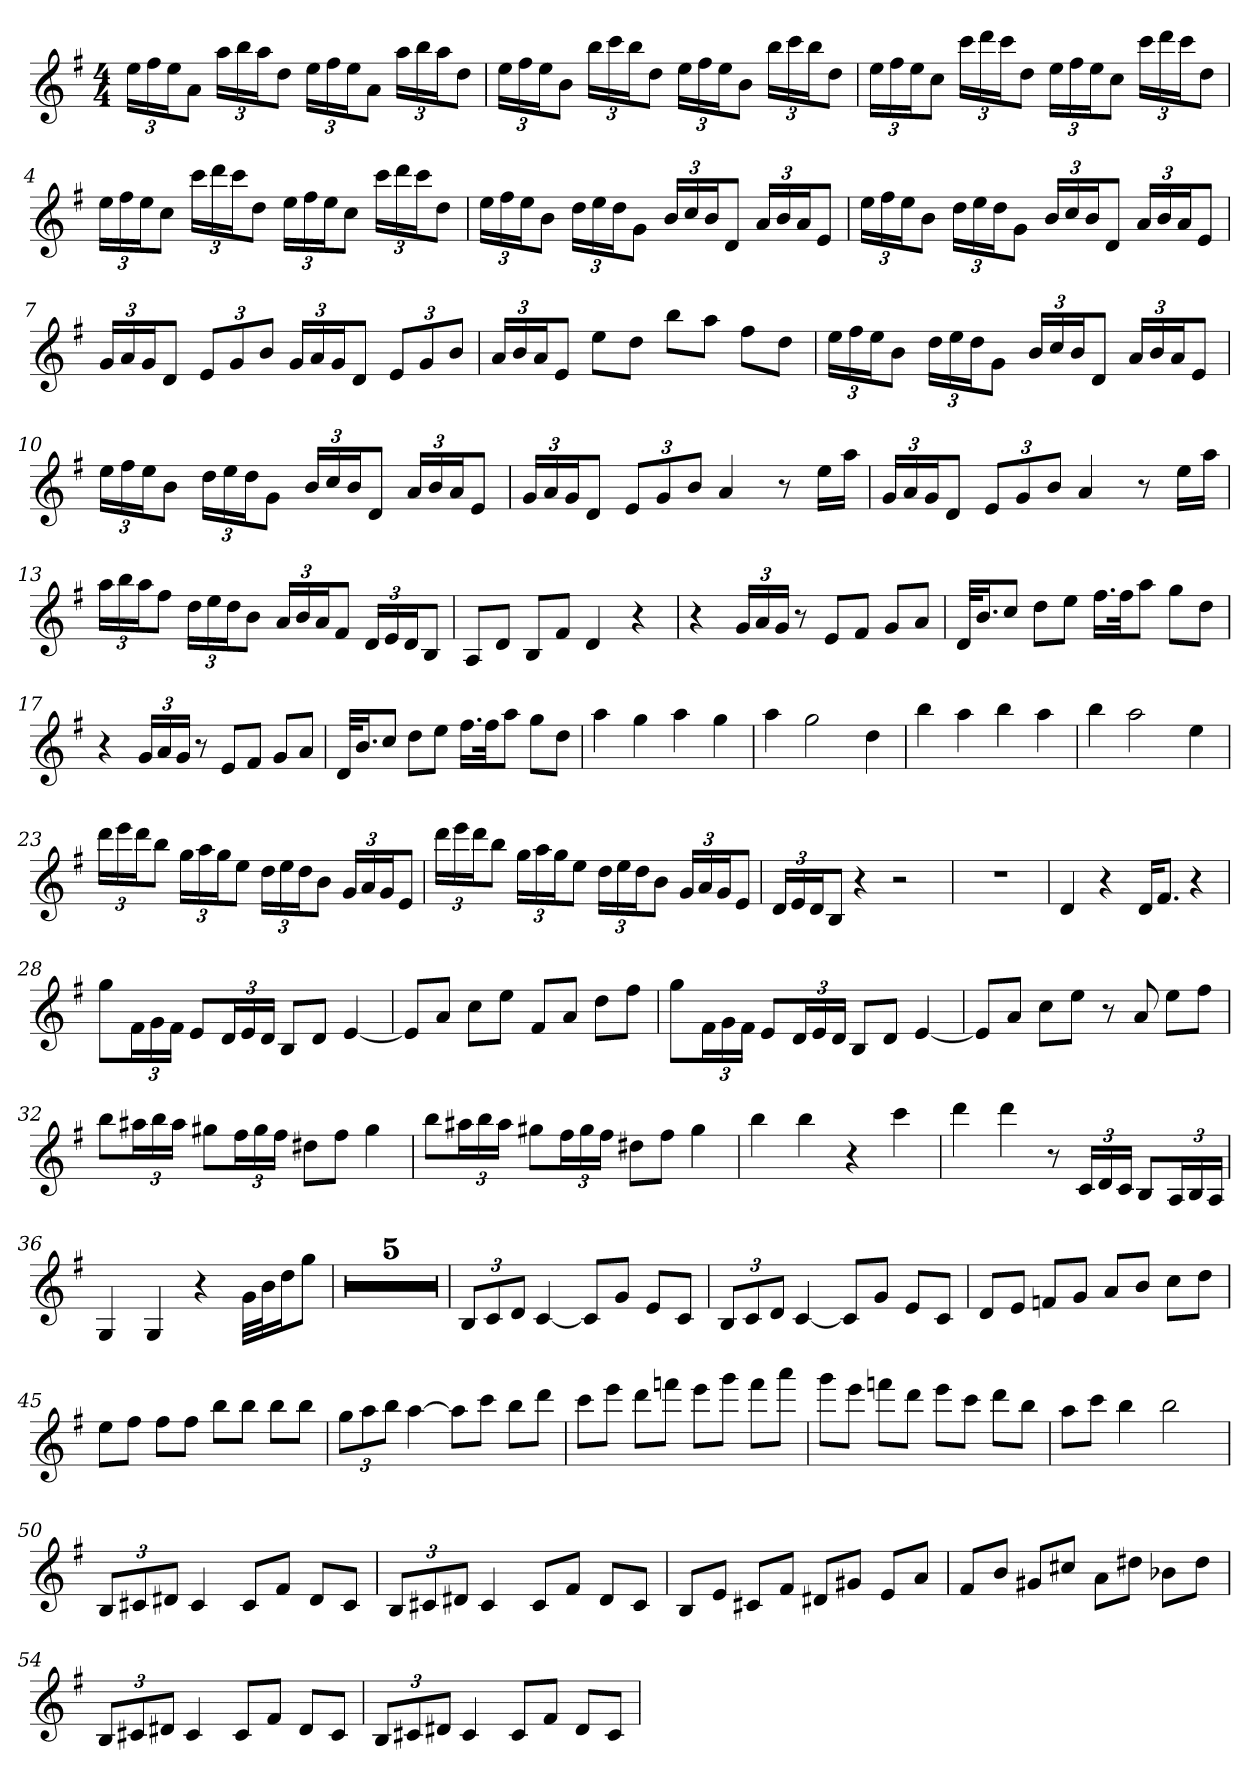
**kern
*part1
*staff1
*clefG2
*k[f#]
*e:
*M4/4
=1
24ee\LL
24ff#\
24ee\J
8a\J
24aa\LL
24bb\
24aa\J
8dd\J
24ee\LL
24ff#\
24ee\J
8a\J
24aa\LL
24bb\
24aa\J
8dd\J
=2
24ee\LL
24ff#\
24ee\J
8b\J
24bb\LL
24ccc\
24bb\J
8dd\J
24ee\LL
24ff#\
24ee\J
8b\J
24bb\LL
24ccc\
24bb\J
8dd\J
=3
24ee\LL
24ff#\
24ee\J
8cc\J
24ccc\LL
24ddd\
24ccc\J
8dd\J
24ee\LL
24ff#\
24ee\J
8cc\J
24ccc\LL
24ddd\
24ccc\J
8dd\J
=4
24ee\LL
24ff#\
24ee\J
8cc\J
24ccc\LL
24ddd\
24ccc\J
8dd\J
24ee\LL
24ff#\
24ee\J
8cc\J
24ccc\LL
24ddd\
24ccc\J
8dd\J
=5
24ee\LL
24ff#\
24ee\J
8b\J
24dd\LL
24ee\
24dd\J
8g\J
24b/LL
24cc/
24b/J
8d/J
24a/LL
24b/
24a/J
8e/J
=6
24ee\LL
24ff#\
24ee\J
8b\J
24dd\LL
24ee\
24dd\J
8g\J
24b/LL
24cc/
24b/J
8d/J
24a/LL
24b/
24a/J
8e/J
=7
24g/LL
24a/
24g/J
8d/J
12e/L
12g/
12b/J
24g/LL
24a/
24g/J
8d/J
12e/L
12g/
12b/J
=8
24a/LL
24b/
24a/J
8e/J
8ee\L
8dd\J
8bb\L
8aa\J
8ff#\L
8dd\J
=9
24ee\LL
24ff#\
24ee\J
8b\J
24dd\LL
24ee\
24dd\J
8g\J
24b/LL
24cc/
24b/J
8d/J
24a/LL
24b/
24a/J
8e/J
=10
24ee\LL
24ff#\
24ee\J
8b\J
24dd\LL
24ee\
24dd\J
8g\J
24b/LL
24cc/
24b/J
8d/J
24a/LL
24b/
24a/J
8e/J
=11
24g/LL
24a/
24g/J
8d/J
12e/L
12g/
12b/J
4a
8r
16ee\LL
16aa\JJ
=12
24g/LL
24a/
24g/J
8d/J
12e/L
12g/
12b/J
4a
8r
16ee\LL
16aa\JJ
=13
24aa\LL
24bb\
24aa\J
8ff#\J
24dd\LL
24ee\
24dd\J
8b\J
24a/LL
24b/
24a/J
8f#/J
24d/LL
24e/
24d/J
8B/J
=14
8A/L
8d/J
8B/L
8f#/J
4d
4r
=15
4r
24g/LL
24a/
24g/JJ
8r
8e/L
8f#/J
8g/L
8a/J
=16
32d/KLL
16.b/J
8cc/J
8dd\L
8ee\J
16.ff#\LL
32ff#\Jk
8aa\J
8gg\L
8dd\J
=17
4r
24g/LL
24a/
24g/JJ
8r
8e/L
8f#/J
8g/L
8a/J
=18
32d/KLL
16.b/J
8cc/J
8dd\L
8ee\J
16.ff#\LL
32ff#\Jk
8aa\J
8gg\L
8dd\J
=19
4aa
4gg
4aa
4gg
=20
4aa
2gg
4dd
=21
4bb
4aa
4bb
4aa
=22
4bb
2aa
4ee
=23
24ddd\LL
24eee\
24ddd\J
8bb\J
24gg\LL
24aa\
24gg\J
8ee\J
24dd\LL
24ee\
24dd\J
8b\J
24g/LL
24a/
24g/J
8e/J
=24
24ddd\LL
24eee\
24ddd\J
8bb\J
24gg\LL
24aa\
24gg\J
8ee\J
24dd\LL
24ee\
24dd\J
8b\J
24g/LL
24a/
24g/J
8e/J
=25
24d/LL
24e/
24d/J
8B/J
4r
2r
=26
1r
=27
4d
4r
16d/KL
8.f#/J
4r
=28
8gg\L
24f#\L
24g\
24f#\JJ
8e/L
24d/L
24e/
24d/JJ
8B/L
8d/J
[4e
=29
8e/L]
8a/J
8cc\L
8ee\J
8f#/L
8a/J
8dd\L
8ff#\J
=30
8gg\L
24f#\L
24g\
24f#\JJ
8e/L
24d/L
24e/
24d/JJ
8B/L
8d/J
[4e
=31
8e/L]
8a/J
8cc\L
8ee\J
8r
8a
8ee\L
8ff#\J
=32
8bb\L
24aa#X\L
24bb\
24aa#\JJ
8gg#X\L
24ff#\L
24gg#\
24ff#\JJ
8dd#X\L
8ff#\J
4gg#
=33
8bb\L
24aa#X\L
24bb\
24aa#\JJ
8gg#X\L
24ff#\L
24gg#\
24ff#\JJ
8dd#X\L
8ff#\J
4gg#
=34
4bb
4bb
4r
4ccc
=35
4ddd
4ddd
8r
24c/LL
24d/
24c/JJ
8B/L
24A/L
24B/
24A/JJ
=36
4G
4G
4r
32g\LLL
32b\J
16dd\J
8gg\J
=37
1r
=38
1r
=39
1r
=40
1r
=41
1r
=42
12B/L
12c/
12d/J
[4c
8c/L]
8g/J
8e/L
8c/J
=43
12B/L
12c/
12d/J
[4c
8c/L]
8g/J
8e/L
8c/J
=44
8d/L
8e/J
8fn/L
8g/J
8a/L
8b/J
8cc\L
8dd\J
=45
8ee\L
8ff#\J
8ff#\L
8ff#\J
8bb\L
8bb\J
8bb\L
8bb\J
=46
12gg\L
12aa\
12bb\J
[4aa
8aa\L]
8ccc\J
8bb\L
8ddd\J
=47
8ccc\L
8eee\J
8ddd\L
8fffn\J
8eee\L
8ggg\J
8fff\L
8aaa\J
=48
8ggg\L
8eee\J
8fffn\L
8ddd\J
8eee\L
8ccc\J
8ddd\L
8bb\J
=49
8aa\L
8ccc\J
4bb
2bb
=50
12B/L
12c#X/
12d#X/J
4c#
8c#/L
8f#/J
8d#/L
8c#/J
=51
12B/L
12c#X/
12d#X/J
4c#
8c#/L
8f#/J
8d#/L
8c#/J
=52
8B/L
8e/J
8c#X/L
8f#/J
8d#X/L
8g#X/J
8e/L
8a/J
=53
8f#/L
8b/J
8g#X/L
8cc#X/J
8a\L
8dd#X\J
8b-X\L
8dd#\J
=54
12B/L
12c#X/
12d#X/J
4c#
8c#/L
8f#/J
8d#/L
8c#/J
=55
12B/L
12c#X/
12d#X/J
4c#
8c#/L
8f#/J
8d#/L
8c#/J
=
*-
